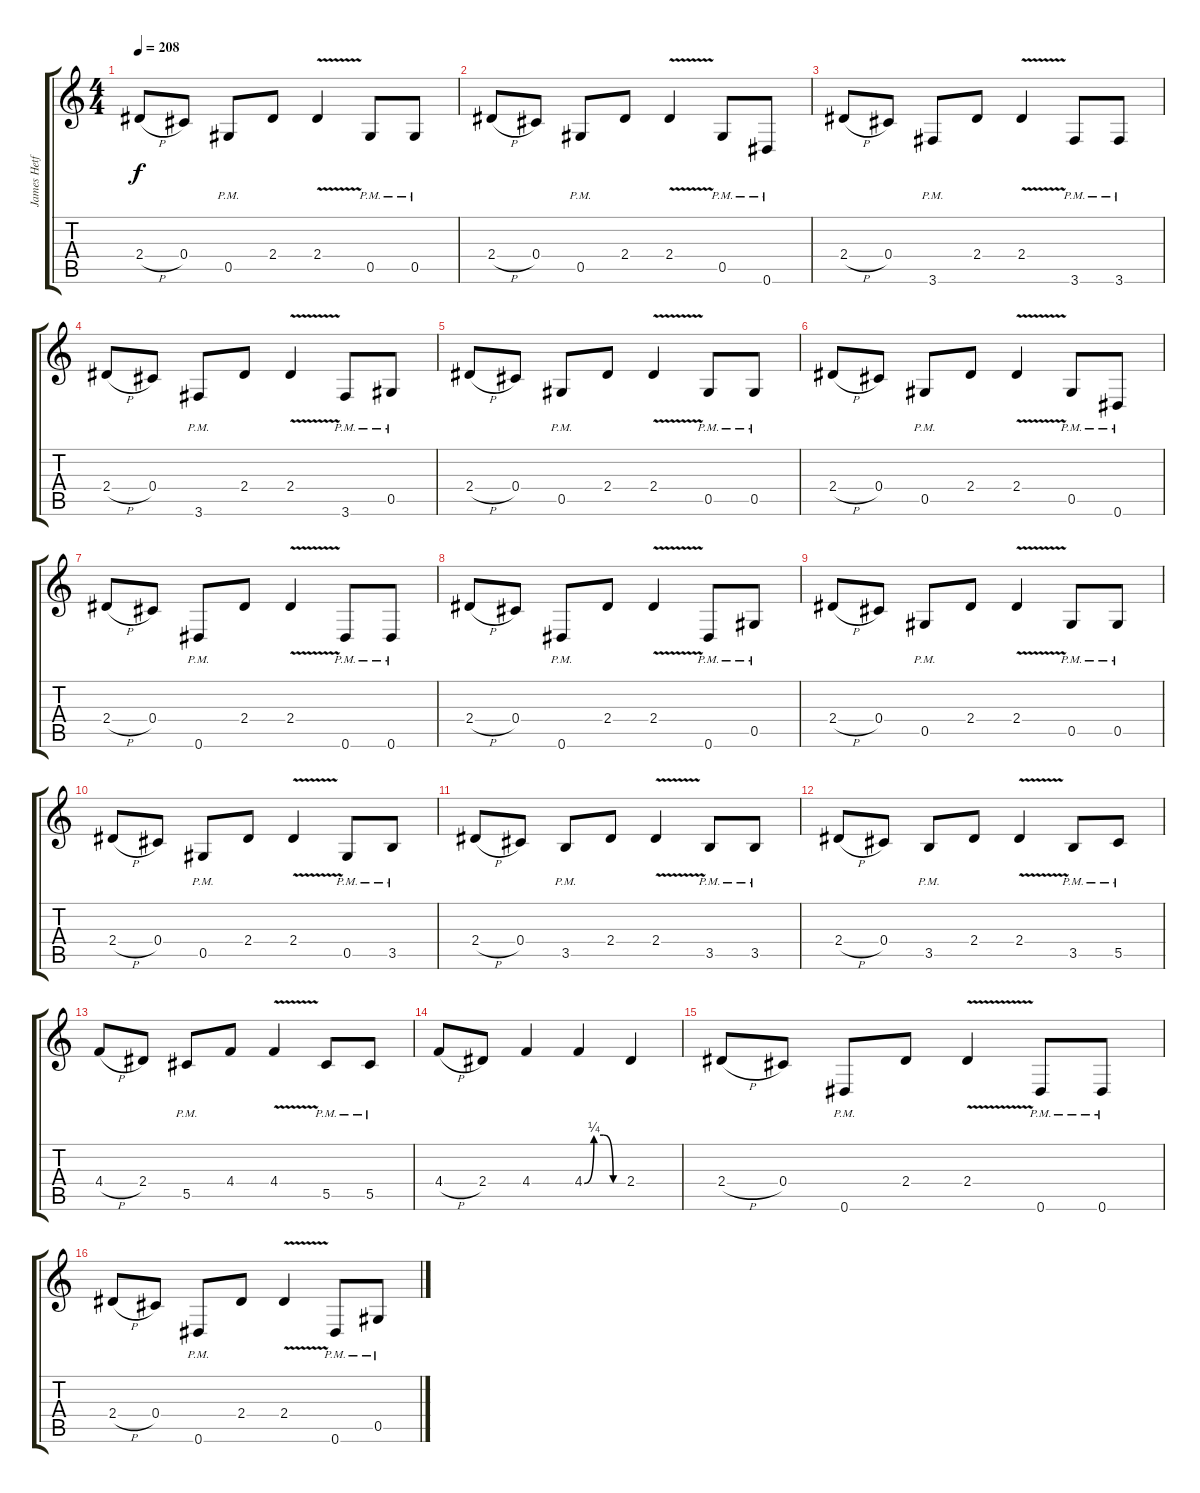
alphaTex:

\track ("James Hetfield (Guitar)" "James Hetf") {instrument distortionguitar}
\staff {score tabs}
\tuning (Eb4 Bb3 Gb3 Db3 Ab2 Eb2) {hide}
\ts (4 4)
\tempo 208
\clef g2
\ks c
2.4{h}.8{dy f} 0.4.8 0.5{pm}.8 2.4.8 2.4{v}.4 0.5{pm}.8 0.5{pm}.8 |
2.4{h}.8 0.4.8 0.5{pm}.8 2.4.8 2.4{v}.4 0.5{pm}.8 0.6{pm}.8 |
2.4{h}.8 0.4.8 3.6{pm}.8 2.4.8 2.4{v}.4 3.6{pm}.8 3.6{pm}.8 |
2.4{h}.8 0.4.8 3.6{pm}.8 2.4.8 2.4{v}.4 3.6{pm}.8 0.5{pm}.8 |
2.4{h}.8 0.4.8 0.5{pm}.8 2.4.8 2.4{v}.4 0.5{pm}.8 0.5{pm}.8 |
2.4{h}.8 0.4.8 0.5{pm}.8 2.4.8 2.4{v}.4 0.5{pm}.8 0.6{pm}.8 |
2.4{h}.8 0.4.8 0.6{pm}.8 2.4.8 2.4{v}.4 0.6{pm}.8 0.6{pm}.8 |
2.4{h}.8 0.4.8 0.6{pm}.8 2.4.8 2.4{v}.4 0.6{pm}.8 0.5{pm}.8 |
2.4{h}.8 0.4.8 0.5{pm}.8 2.4.8 2.4{v}.4 0.5{pm}.8 0.5{pm}.8 |
2.4{h}.8 0.4.8 0.5{pm}.8 2.4.8 2.4{v}.4 0.5{pm}.8 3.5{pm}.8 |
2.4{h}.8 0.4.8 3.5{pm}.8 2.4.8 2.4{v}.4 3.5{pm}.8 3.5{pm}.8 |
2.4{h}.8 0.4.8 3.5{pm}.8 2.4.8 2.4{v}.4 3.5{pm}.8 5.5{pm}.8 |
4.4{h}.8 2.4.8 5.5{pm}.8 4.4.8 4.4{v}.4 5.5{pm}.8 5.5{pm}.8 |
4.4{h}.8 2.4.8 4.4.4 4.4{be (custom 0 0 15 1 30 1 45 0 60 0)}.4 2.4.4 |
2.4{h}.8 0.4.8 0.6{pm}.8 2.4.8 2.4{v}.4 0.6{pm}.8 0.6{pm}.8 |
2.4{h}.8 0.4.8 0.6{pm}.8 2.4.8 2.4{v}.4 0.6{pm}.8 0.5{pm}.8
